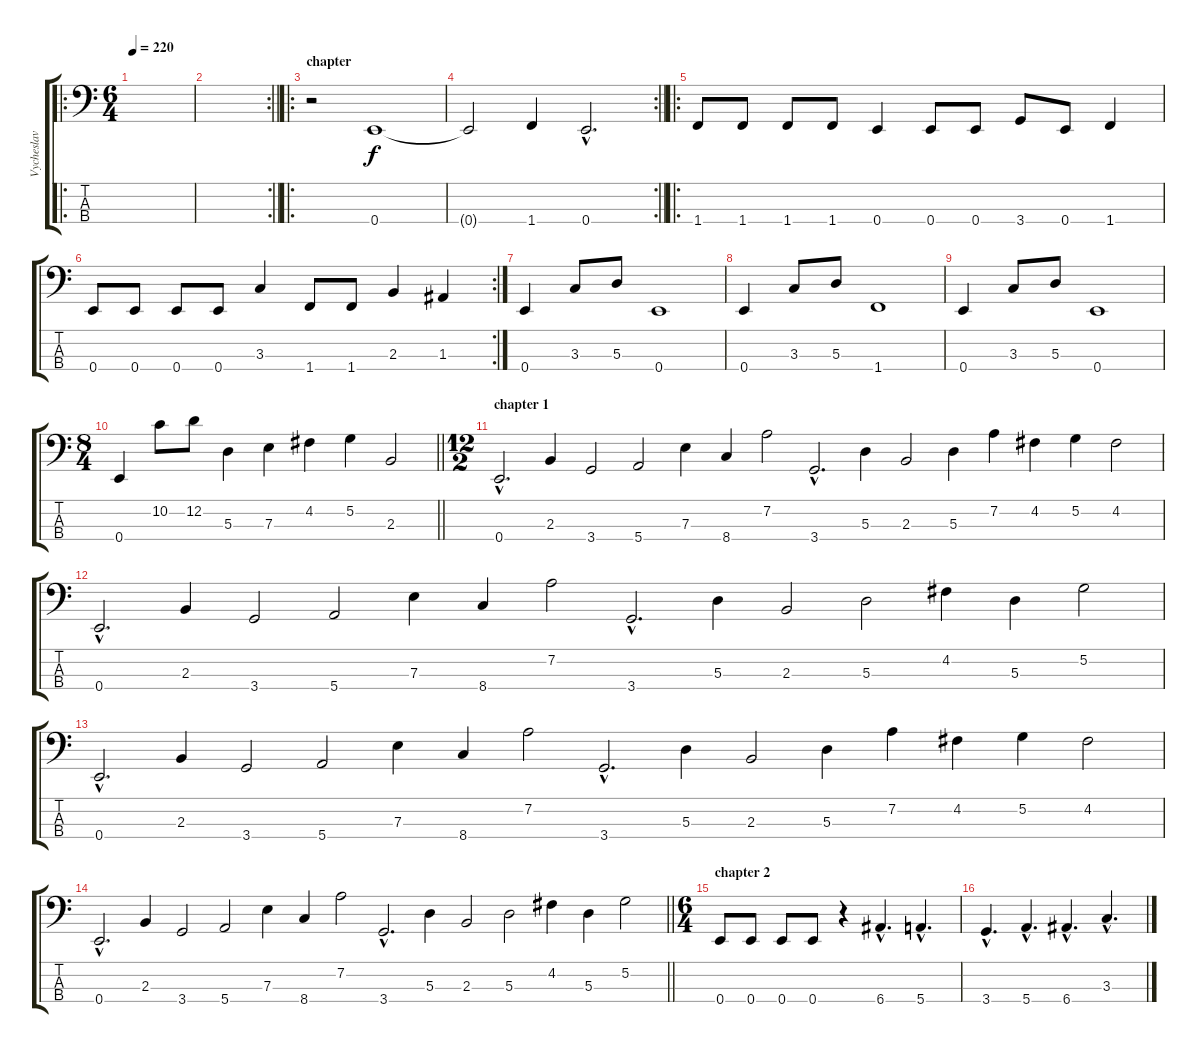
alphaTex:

\track ("Vycheslav Semikin bass" "Vycheslav ") {instrument electricbasspick}
\staff {score tabs}
\tuning (G2 D2 A1 E1) {hide}
\ro
\ts (6 4)
\tempo 220
\clef f4
\ks c
|
\rc 2
\barLineRight lightlight
|
\ro
\section ("" "chapter ")
r.2 0.4.1 |
\rc 2
\barLineRight lightlight
0.4{t}.2 1.4.4 0.4{hac}.2{d} |
\ro
\section ("" "")
1.4.8 1.4.8 1.4.8 1.4.8 0.4.4 0.4.8 0.4.8 3.4.8 0.4.8 1.4.4 |
\rc 2
0.4.8 0.4.8 0.4.8 0.4.8 3.3.4 1.4.8 1.4.8 2.3.4 1.3.4 |
0.4.4 3.3.8 5.3.8 0.4.1 |
0.4.4 3.3.8 5.3.8 1.4.1 |
0.4.4 3.3.8 5.3.8 0.4.1 |
\ts (8 4)
\barLineRight lightlight
0.4.4 10.2.8 12.2.8 5.3.4 7.3.4 4.2.4 5.2.4 2.3.2 |
\ts (12 2)
\section ("" "chapter 1")
0.4{hac}.2{d} 2.3.4 3.4.2 5.4.2 7.3.4 8.4.4 7.2.2 3.4{hac}.2{d} 5.3.4 2.3.2 5.3.4 7.2.4 4.2.4 5.2.4 4.2.2 |
0.4{hac}.2{d} 2.3.4 3.4.2 5.4.2 7.3.4 8.4.4 7.2.2 3.4{hac}.2{d} 5.3.4 2.3.2 5.3.2 4.2.4 5.3.4 5.2.2 |
0.4{hac}.2{d} 2.3.4 3.4.2 5.4.2 7.3.4 8.4.4 7.2.2 3.4{hac}.2{d} 5.3.4 2.3.2 5.3.4 7.2.4 4.2.4 5.2.4 4.2.2 |
\barLineRight lightlight
0.4{hac}.2{d} 2.3.4 3.4.2 5.4.2 7.3.4 8.4.4 7.2.2 3.4{hac}.2{d} 5.3.4 2.3.2 5.3.2 4.2.4 5.3.4 5.2.2 |
\ts (6 4)
\section ("" "chapter 2")
0.4.8 0.4.8 0.4.8 0.4.8 r.4 6.4{hac}.4{d} 5.4{hac}.4{d} |
3.4{hac}.4{d} 5.4{hac}.4{d} 6.4{hac}.4{d} 3.3{hac}.4{d}
